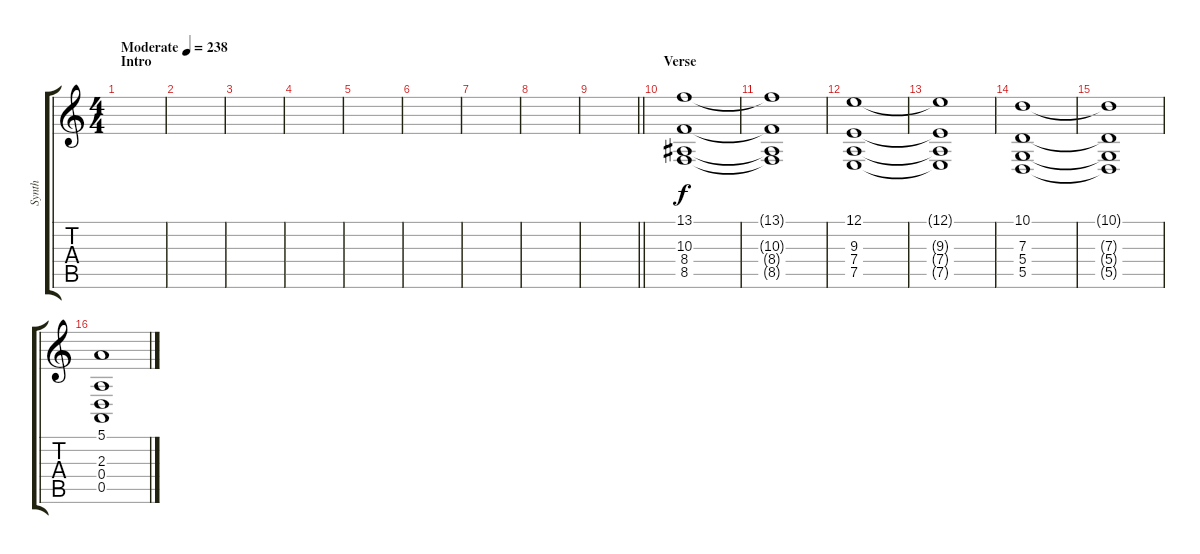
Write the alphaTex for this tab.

\track ("Synth" "Synth") {instrument stringensemble1}
\staff {score tabs}
\tuning (E4 B3 G3 D3 A2 E2) {hide}
\ts (4 4)
\section ("" "Intro")
\tempo (238 "Moderate")
\clef g2
\ks c
|
|
|
|
|
|
|
|
\barLineRight lightlight
|
\section ("" "Verse")
(13.1 10.3 8.4 8.5).1 |
(13.1{t} 10.3{t} 8.4{t} 8.5{t}).1 |
(12.1 9.3 7.4 7.5).1 |
(12.1{t} 9.3{t} 7.4{t} 7.5{t}).1 |
(10.1 7.3 5.4 5.5).1 |
(10.1{t} 7.3{t} 5.4{t} 5.5{t}).1 |
(5.1 2.3 0.4 0.5).1
